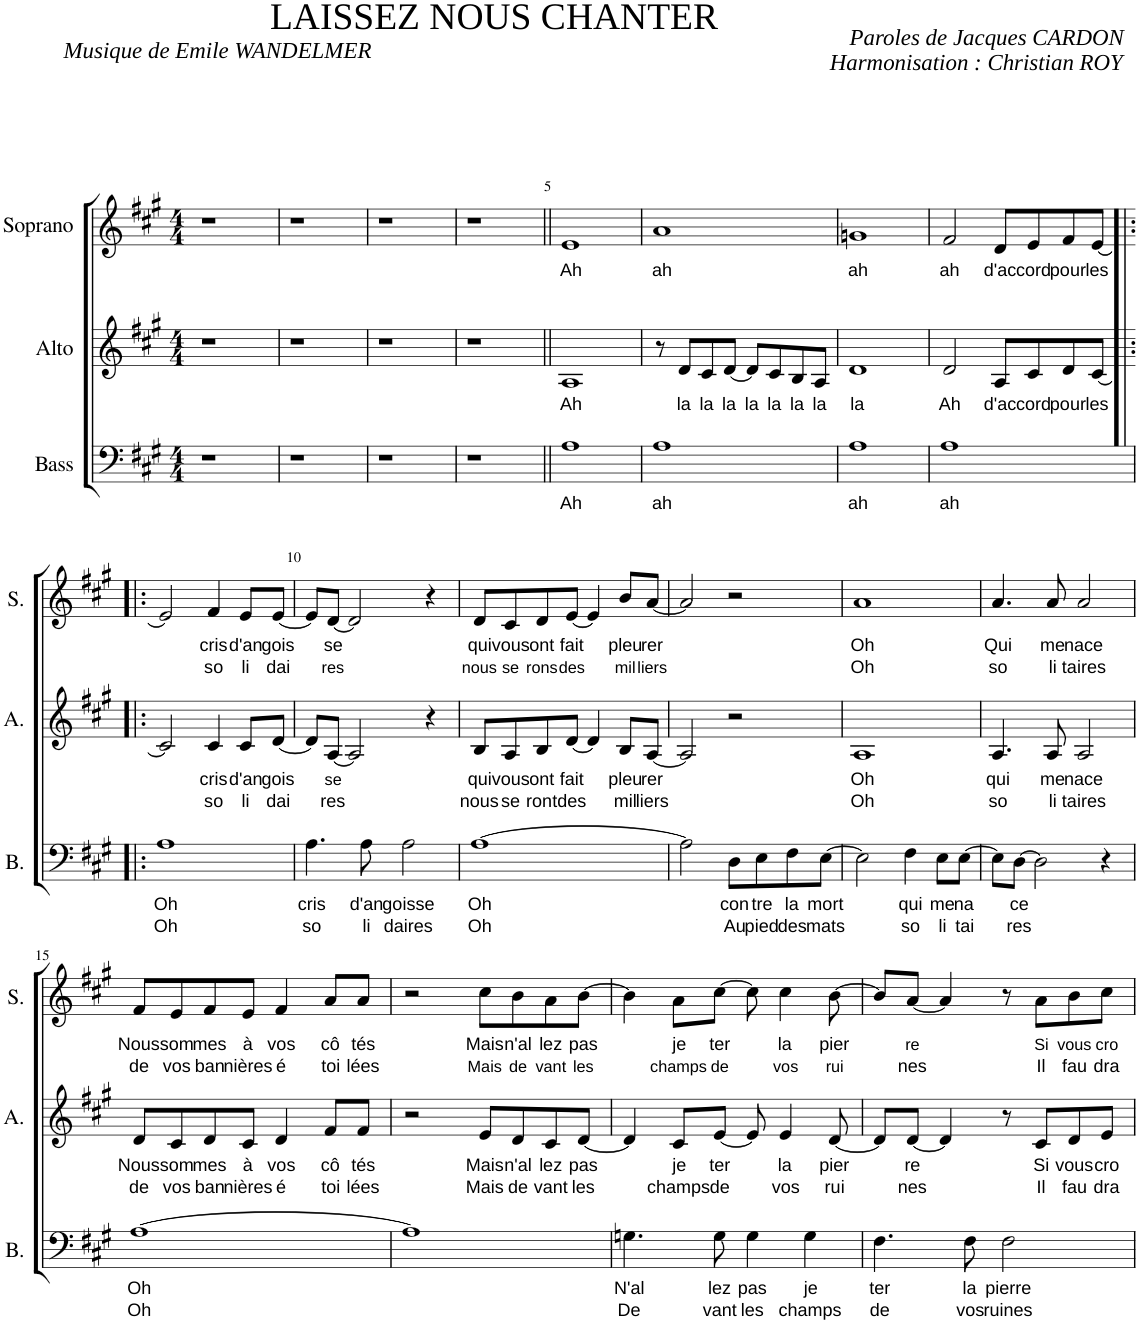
**kern	**text	**text	**kern	**text	**text	**kern	**text	**text
*part3	*part3	*part3	*part2	*part2	*part2	*part1	*part1	*part1
*staff3	*staff3	*staff3	*staff2	*staff2	*staff2	*staff1	*staff1	*staff1
*I"Bass	*	*	*I"Alto	*	*	*I"Soprano	*	*
*I'B.	*	*	*I'A.	*	*	*I'S.	*	*
*clefF4	*	*	*clefG2	*	*	*clefG2	*	*
*k[f#c#g#]	*	*	*k[f#c#g#]	*	*	*k[f#c#g#]	*	*
*A:	*	*	*A:	*	*	*A:	*	*
*M4/4	*	*	*M4/4	*	*	*M4/4	*	*
=1	=1	=1	=1	=1	=1	=1	=1	=1
1r	.	.	1r	.	.	1r	.	.
=2	=2	=2	=2	=2	=2	=2	=2	=2
1r	.	.	1r	.	.	1r	.	.
=3	=3	=3	=3	=3	=3	=3	=3	=3
1r	.	.	1r	.	.	1r	.	.
=4	=4	=4	=4	=4	=4	=4	=4	=4
1r	.	.	1r	.	.	1r	.	.
=5||	=5||	=5||	=5||	=5||	=5||	=5||	=5||	=5||
!	!LO:LY:b	!	!	!LO:LY:b	!	!	!LO:LY:b	!
1A	Ah	.	1A	Ah	.	1e	Ah	.
=6	=6	=6	=6	=6	=6	=6	=6	=6
!	!LO:LY:b	!	!	!	!	!	!LO:LY:b	!
1A	ah	.	8r	.	.	1a	ah	.
!	!	!	!	!LO:LY:b	!	!	!	!
.	.	.	8d/L	la	.	.	.	.
!	!	!	!	!LO:LY:b	!	!	!	!
.	.	.	8c#/	la	.	.	.	.
!	!	!	!	!LO:LY:b	!	!	!	!
.	.	.	[8d/J	la	.	.	.	.
!	!	!	!	!LO:LY:b	!	!	!	!
.	.	.	8d/L]	la	.	.	.	.
!	!	!	!	!LO:LY:b	!	!	!	!
.	.	.	8c#/	la	.	.	.	.
!	!	!	!	!LO:LY:b	!	!	!	!
.	.	.	8B/	la	.	.	.	.
!	!	!	!	!LO:LY:b	!	!	!	!
.	.	.	8A/J	la	.	.	.	.
=7	=7	=7	=7	=7	=7	=7	=7	=7
!	!LO:LY:b	!	!	!LO:LY:b	!	!	!LO:LY:b	!
1A	ah	.	1d	la	.	1gn	ah	.
=8	=8	=8	=8	=8	=8	=8	=8	=8
!	!LO:LY:b	!	!	!LO:LY:b	!	!	!LO:LY:b	!
1A	ah	.	2d/	Ah	.	2f#/	ah	.
!	!	!	!	!LO:LY:b	!	!	!LO:LY:b	!
.	.	.	8A/L	d'ac	.	8d/L	d'ac	.
!	!	!	!	!LO:LY:b	!	!	!LO:LY:b	!
.	.	.	8c#/	cord	.	8e/	cord	.
!	!	!	!	!LO:LY:b	!	!	!LO:LY:b	!
.	.	.	8d/	pour	.	8f#/	pour	.
!	!	!	!	!LO:LY:b	!	!	!LO:LY:b	!
.	.	.	[8c#/J	les	.	[8e/J	les	.
!!LO:LB:g=z
=9!|:	=9!|:	=9!|:	=9!|:	=9!|:	=9!|:	=9!|:	=9!|:	=9!|:
!	!LO:LY:b	!LO:LY:b	!	!	!	!	!	!
1A	Oh	Oh	2c#/]	.	.	2e/]	.	.
!	!	!	!	!LO:LY:b	!LO:LY:b	!	!LO:LY:b	!LO:LY:b
.	.	.	4c#/	cris	so	4f#/	cris	so
!	!	!	!	!LO:LY:b	!LO:LY:b	!	!LO:LY:b	!LO:LY:b
.	.	.	8c#/L	d'an	li	8e/L	d'an	li
!	!	!	!	!LO:LY:b	!LO:LY:b	!	!LO:LY:b	!LO:LY:b
.	.	.	[8d/J	gois	dai	[8e/J	gois	dai
=10	=10	=10	=10	=10	=10	=10	=10	=10
!	!LO:LY:b	!LO:LY:b	!	!	!	!	!	!
4.A\	cris	so	8d/L]	.	.	8e/L]	.	.
!	!	!	!	!LO:LY:b	!LO:LY:b	!	!LO:LY:b	!LO:LY:b
.	.	.	[8A/J	se	res	[8d/J	se	res
.	.	.	2A/]	.	.	2d/]	.	.
!	!LO:LY:b	!LO:LY:b	!	!	!	!	!	!
8A\	d'an	li	.	.	.	.	.	.
!	!LO:LY:b	!LO:LY:b	!	!	!	!	!	!
2A\	goisse	daires	.	.	.	.	.	.
.	.	.	4r	.	.	4r	.	.
=11	=11	=11	=11	=11	=11	=11	=11	=11
!	!LO:LY:b	!LO:LY:b	!	!LO:LY:b	!LO:LY:b	!	!LO:LY:b	!LO:LY:b
[1A	Oh	Oh	8B/L	qui	nous	8d/L	qui	nous
!	!	!	!	!LO:LY:b	!LO:LY:b	!	!LO:LY:b	!LO:LY:b
.	.	.	8A/	vous	se	8c#/	vous	se
!	!	!	!	!LO:LY:b	!LO:LY:b	!	!LO:LY:b	!LO:LY:b
.	.	.	8B/	ont	ront	8d/	ont	rons
!	!	!	!	!LO:LY:b	!LO:LY:b	!	!LO:LY:b	!LO:LY:b
.	.	.	[8d/J	fait	des	[8e/J	fait	des
.	.	.	4d/]	.	.	4e/]	.	.
!	!	!	!	!LO:LY:b	!LO:LY:b	!	!LO:LY:b	!LO:LY:b
.	.	.	8B/L	pleu	mil	8b/L	pleu	mil
!	!	!	!	!LO:LY:b	!LO:LY:b	!	!LO:LY:b	!LO:LY:b
.	.	.	[8A/J	rer	liers	[8a/J	rer	liers
=12	=12	=12	=12	=12	=12	=12	=12	=12
2A\]	.	.	2A/]	.	.	2a/]	.	.
!	!LO:LY:b	!LO:LY:b	!	!	!	!	!	!
8D\L	con	Au	2r	.	.	2r	.	.
!	!LO:LY:b	!LO:LY:b	!	!	!	!	!	!
8E\	tre	pied	.	.	.	.	.	.
!	!LO:LY:b	!LO:LY:b	!	!	!	!	!	!
8F#\	la	des	.	.	.	.	.	.
!	!LO:LY:b	!LO:LY:b	!	!	!	!	!	!
[8E\J	mort	mats	.	.	.	.	.	.
=13	=13	=13	=13	=13	=13	=13	=13	=13
!	!	!	!	!LO:LY:b	!LO:LY:b	!	!LO:LY:b	!LO:LY:b
2E\]	.	.	1A	Oh	Oh	1a	Oh	Oh
!	!LO:LY:b	!LO:LY:b	!	!	!	!	!	!
4F#\	qui	so	.	.	.	.	.	.
!	!LO:LY:b	!LO:LY:b	!	!	!	!	!	!
8E\L	me	li	.	.	.	.	.	.
!	!LO:LY:b	!LO:LY:b	!	!	!	!	!	!
[8E\J	na	tai	.	.	.	.	.	.
=14	=14	=14	=14	=14	=14	=14	=14	=14
!	!	!	!	!LO:LY:b	!LO:LY:b	!	!LO:LY:b	!LO:LY:b
8E\L]	.	.	4.A/	qui	so	4.a/	Qui	so
!	!LO:LY:b	!LO:LY:b	!	!	!	!	!	!
[8D\J	ce	res	.	.	.	.	.	.
2D\]	.	.	.	.	.	.	.	.
!	!	!	!	!LO:LY:b	!LO:LY:b	!	!LO:LY:b	!LO:LY:b
.	.	.	8A/	me	li	8a/	me	li
!	!	!	!	!LO:LY:b	!LO:LY:b	!	!LO:LY:b	!LO:LY:b
.	.	.	2A/	nace	taires	2a/	nace	taires
4r	.	.	.	.	.	.	.	.
!!LO:LB:g=z
=15	=15	=15	=15	=15	=15	=15	=15	=15
!	!LO:LY:b	!LO:LY:b	!	!LO:LY:b	!LO:LY:b	!	!LO:LY:b	!LO:LY:b
[1A	Oh	Oh	8d/L	Nous	de	8f#/L	Nous	de
!	!	!	!	!LO:LY:b	!LO:LY:b	!	!LO:LY:b	!LO:LY:b
.	.	.	8c#/	som	vos	8e/	som	vos
!	!	!	!	!LO:LY:b	!LO:LY:b	!	!LO:LY:b	!LO:LY:b
.	.	.	8d/	mes	ban	8f#/	mes	ban
!	!	!	!	!LO:LY:b	!LO:LY:b	!	!LO:LY:b	!LO:LY:b
.	.	.	8c#/J	à	nières	8e/J	à	nières
!	!	!	!	!LO:LY:b	!LO:LY:b	!	!LO:LY:b	!LO:LY:b
.	.	.	4d/	vos	é	4f#/	vos	é
!	!	!	!	!LO:LY:b	!LO:LY:b	!	!LO:LY:b	!LO:LY:b
.	.	.	8f#/L	cô	toi	8a/L	cô	toi
!	!	!	!	!LO:LY:b	!LO:LY:b	!	!LO:LY:b	!LO:LY:b
.	.	.	8f#/J	tés	lées	8a/J	tés	lées
=16	=16	=16	=16	=16	=16	=16	=16	=16
1A]	.	.	2r	.	.	2r	.	.
!	!	!	!	!LO:LY:b	!LO:LY:b	!	!LO:LY:b	!LO:LY:b
.	.	.	8e/L	Mais	Mais	8cc#\L	Mais	Mais
!	!	!	!	!LO:LY:b	!LO:LY:b	!	!LO:LY:b	!LO:LY:b
.	.	.	8d/	n'al	de	8b\	n'al	de
!	!	!	!	!LO:LY:b	!LO:LY:b	!	!LO:LY:b	!LO:LY:b
.	.	.	8c#/	lez	vant	8a\	lez	vant
!	!	!	!	!LO:LY:b	!LO:LY:b	!	!LO:LY:b	!LO:LY:b
.	.	.	[8d/J	pas	les	[8b\J	pas	les
=17	=17	=17	=17	=17	=17	=17	=17	=17
!	!LO:LY:b	!LO:LY:b	!	!	!	!	!	!
4.Gn\	N'al	De	4d/]	.	.	4b\]	.	.
!	!	!	!	!LO:LY:b	!LO:LY:b	!	!LO:LY:b	!LO:LY:b
.	.	.	8c#/L	je	champs	8a\L	je	champs
!	!LO:LY:b	!LO:LY:b	!	!LO:LY:b	!LO:LY:b	!	!LO:LY:b	!LO:LY:b
8G\	lez	vant	[8e/J	ter	de	[8cc#\J	ter	de
!	!LO:LY:b	!LO:LY:b	!	!	!	!	!	!
4G\	pas	les	8e/]	.	.	8cc#\]	.	.
!	!	!	!	!LO:LY:b	!LO:LY:b	!	!LO:LY:b	!LO:LY:b
.	.	.	4e/	la	vos	4cc#\	la	vos
!	!LO:LY:b	!LO:LY:b	!	!	!	!	!	!
4G\	je	champs	.	.	.	.	.	.
!	!	!	!	!LO:LY:b	!LO:LY:b	!	!LO:LY:b	!LO:LY:b
.	.	.	[8d/	pier	rui	[8b\	pier	rui
=18	=18	=18	=18	=18	=18	=18	=18	=18
!	!LO:LY:b	!LO:LY:b	!	!	!	!	!	!
4.F#\	ter	de	8d/L]	.	.	8b/L]	.	.
!	!	!	!	!LO:LY:b	!LO:LY:b	!	!LO:LY:b	!LO:LY:b
.	.	.	[8d/J	re	nes	[8a/J	re	nes
.	.	.	4d/]	.	.	4a/]	.	.
!	!LO:LY:b	!LO:LY:b	!	!	!	!	!	!
8F#\	la	vos	.	.	.	.	.	.
!	!LO:LY:b	!LO:LY:b	!	!	!	!	!	!
2F#\	pierre	ruines	8r	.	.	8r	.	.
!	!	!	!	!LO:LY:b	!LO:LY:b	!	!LO:LY:b	!LO:LY:b
.	.	.	8c#/L	Si	Il	8a\L	Si	Il
!	!	!	!	!LO:LY:b	!LO:LY:b	!	!LO:LY:b	!LO:LY:b
.	.	.	8d/	vous	fau	8b\	vous	fau
!	!	!	!	!LO:LY:b	!LO:LY:b	!	!LO:LY:b	!LO:LY:b
.	.	.	8e/J	cro	dra	8cc#\J	cro	dra
=	=	=	=	=	=	=	=	=
*-	*-	*-	*-	*-	*-	*-	*-	*-
